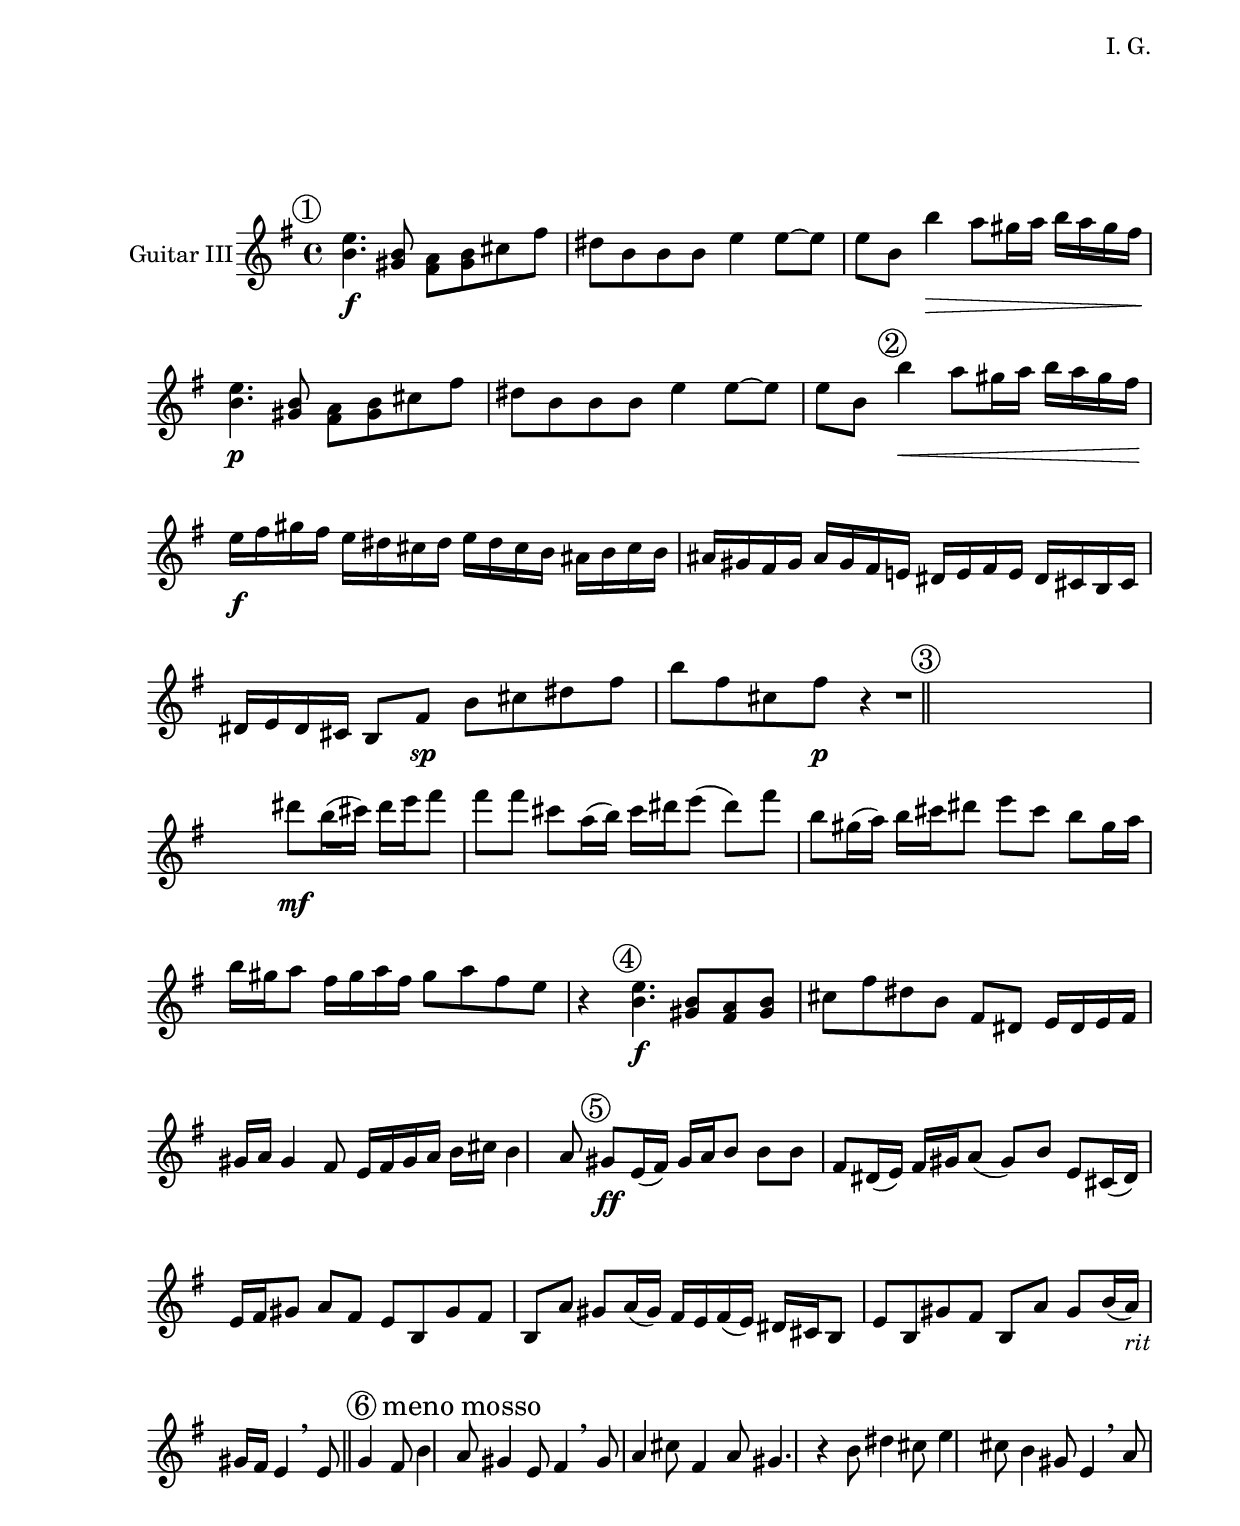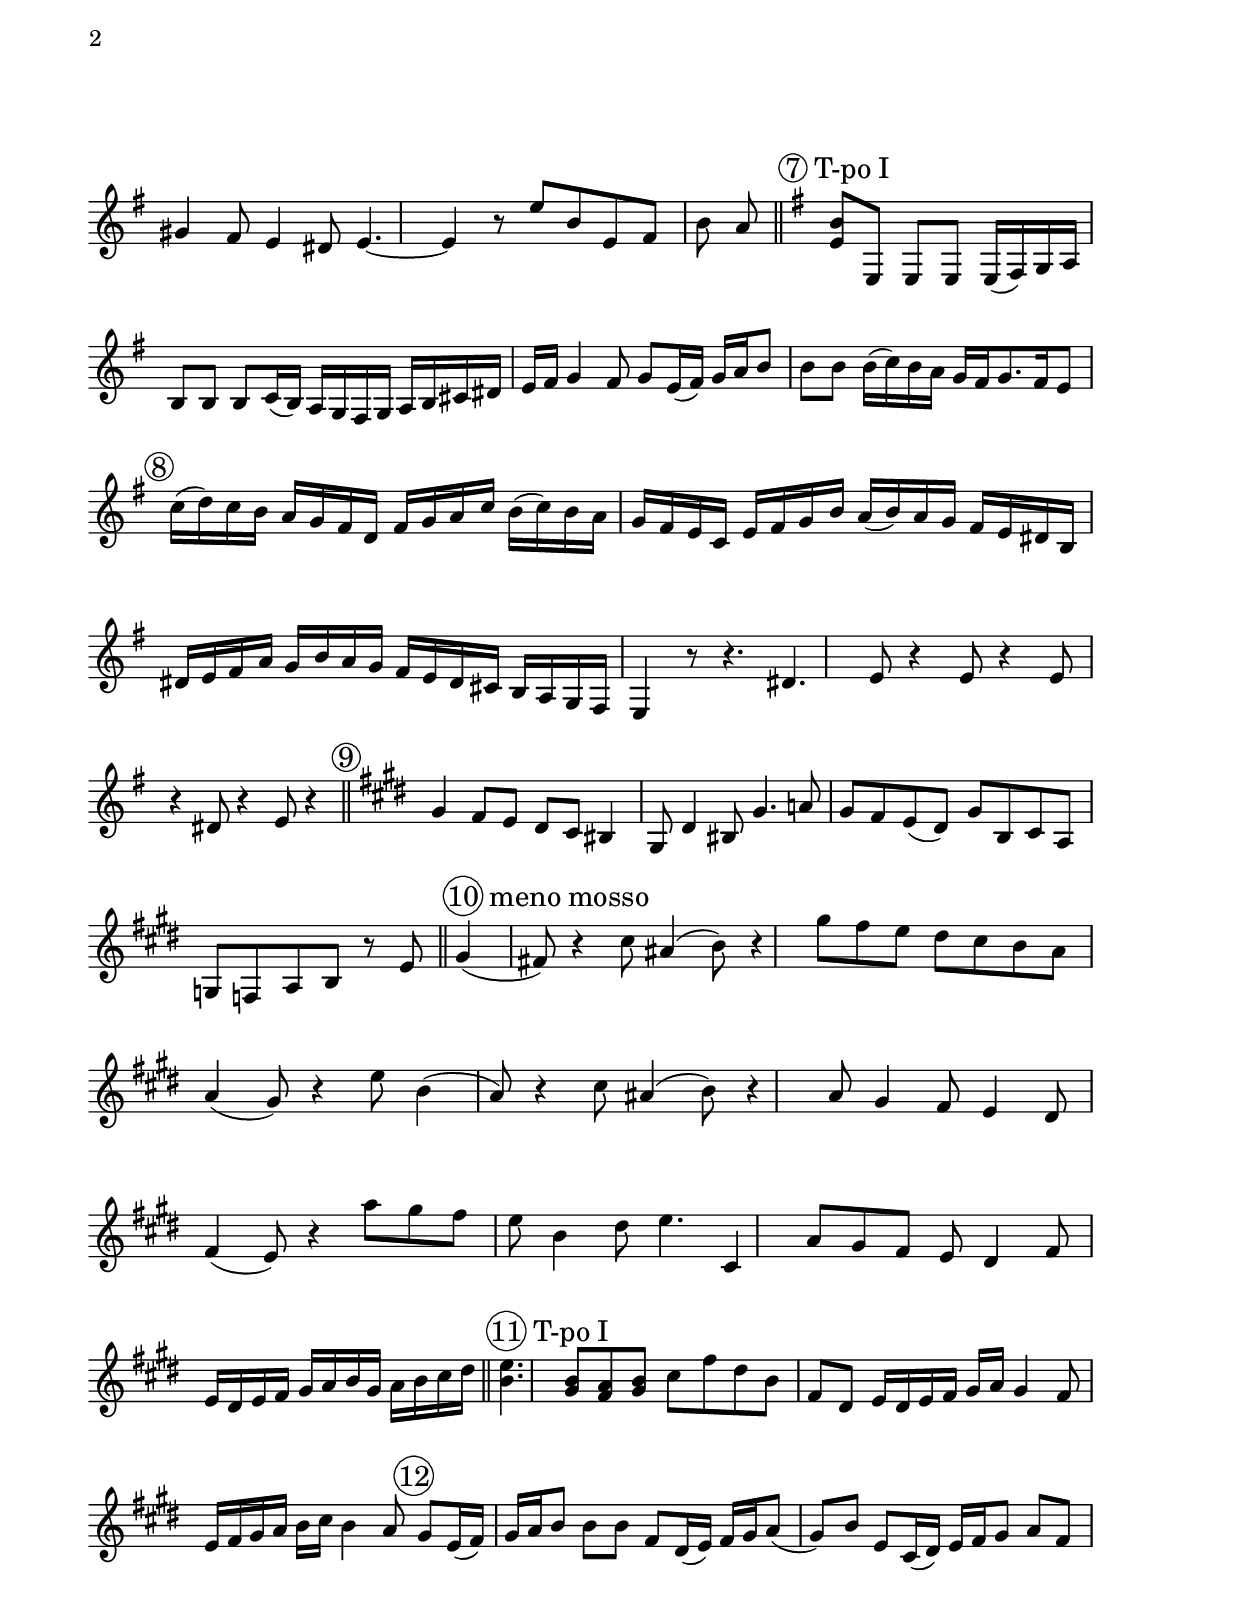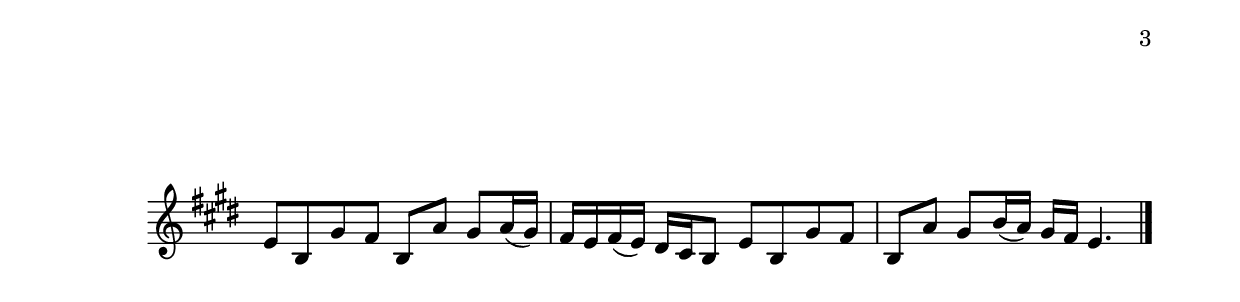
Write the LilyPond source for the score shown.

\version "2.18.0"

\language "deutsch"

\header {
  title = ""
  meter = ""
  composer = "I. G."
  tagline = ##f
}

\paper {
  #(set-paper-size "a4")
  top-system-spacing #'basic-distance = #25
  top-markup-spacing #'basic-distance = #8
  markup-system-spacing #'basic-distance = #26
  system-system-spacing #'basic-distance = #16
  last-bottom-spacing #'basic-distance = #25
  two-sided = ##t
  inner-margin = 25
  outer-margin = 15
}

\layout {
  \context {
    \Score
    \remove "Bar_number_engraver"
  }
}
\include "global.ly"
dynamic = 
%\relative
{
  s2.*3\f s2\> s8. s16\! s2.*3\p s2\< s8. s16\!
  s2.*3\f s8 s8\sp s2 s4. s4.\p s2. s2.*5\mf s2.*4\f
  s2.*6\ff s8. s16^\markup { \italic rit }
}

guitarThree = 
\relative {
  \global
  \mark \markup {\circle 1}
  <h' e>4. <gis h>8< fis a><gis h> cis fis dis h h h e4 e8~e e h
  h'4 a8 gis16 a h a gis fis
  <h, e>4. <gis h>8< fis a><gis h> cis fis dis h h h e4 e8~e e h
  \mark \markup {\circle 2}
  h'4 a8 gis16 a h a gis fis e fis gis fis e dis cis dis e dis cis h
  ais h cis h ais gis fis gis ais gis fis e!
  dis e fis e dis cis h cis dis e dis cis h8 fis' h cis dis fis h fis cis fis r4
  \bar "||"
  \mark \markup {\circle 3}
  R2.dis'8 h16( cis) dis e fis8 fis fis cis a16( h) cis dis e8( dis) fis
  h, gis16( a) h cis dis8 e cis h gis16 a h gis a8 fis16 gis a fis
  gis8 a fis e r4
  \mark \markup {\circle 4}
  <h e>4. <gis h>8< fis a><gis h> cis fis dis h fis dis
  e16 dis e fis gis a gis4 fis8 e16 fis gis a h cis h4 a8
  \mark \markup {\circle 5}
  gis8 e16( fis) gis a h8 h h fis dis16( e) fis gis a8( gis) h e, cis16( dis) e fis gis8 a fis
  e h gis' fis h, a' gis a16( gis) fis e fis( e) dis cis h8
  e h gis' fis h, a' gis h16( a) gis fis e4 \breathe e8
  \bar "||"
  \once \override Score.RehearsalMark.self-alignment-X = #LEFT
  \mark \markup {\circle 6 meno mosso}
  gis4 fis8 h4 a8 gis4 e8 fis4 \breathe gis8
  a4 cis8 fis,4 a8 gis4. r4 h8 dis4 cis8 e4 cis8 h4 gis8 e4 \breathe a8 gis4 fis8 e4 dis8
  e4.~ e4 r8 e'8 h e, fis h a
  \bar "||"
  \key e \minor
  \once \override Score.RehearsalMark.self-alignment-X = #LEFT
  \mark \markup {\circle 7 T-po I}
  <e h'>8 e, e e e16( fis) g a h8 h h c16( h) a g fis g a h cis dis e fis g4 fis8
  g e16( fis) g a h8 h h h16( c) h a g fis g8. fis16 e8
  \mark \markup {\circle 8}
  c'16( d) c h a g fis d fis g a c h( c) h a g fis e c e fis g h
  a( h) a g fis e dis h dis e fis a g h a g fis e dis cis h a g fis
  e4r8 r4. dis'4. e8 r4 e8 r4 e8 r4 dis8 r4 e8 r4
  \bar "||"
  \mark \markup {\circle 9}
  \key e \major
  gis4 fis8 e dis cis his4 gis8 dis'4 his8 gis'4. a!8 gis fis
  e( dis) gis h, cis a g f a h r e
  \bar "||"
  \once \override Score.RehearsalMark.self-alignment-X = #LEFT
  \mark \markup {\circle 10 meno mosso}
  gis4( fis!8) r4 cis'8 ais4( h8) r4 gis'8 fis e dis cis h a a4( gis8) r4 e'8
  h4( a8) r4 cis8 ais4( h8) r4 a8 gis4 fis8 e4 dis8 fis4( e8) r4 a'8 gis fis e h4 dis8
  e4. cis,4 a'8 gis fis e dis4 fis8 e16 dis e fis gis a h gis a h cis dis
  \bar "||"
  \once \override Score.RehearsalMark.self-alignment-X = #LEFT
  \mark \markup {\circle 11 T-po I}
   <h e>4. <gis h>8< fis a><gis h> cis fis dis h fis dis
  e16 dis e fis gis a gis4 fis8 e16 fis gis a h cis h4 a8
  \mark \markup {\circle 12}
  gis8 e16( fis) gis a h8 h h fis dis16( e) fis gis a8( gis) h e, cis16( dis) e fis gis8 a fis
  e h gis' fis h, a' gis a16( gis) fis e fis( e) dis cis h8
  e h gis' fis h, a' gis h16( a) gis fis e4.
  \bar "|."
}

\score {
  <<
  \new Staff \with {
    instrumentName = "Guitar III"
  }
  \guitarThree
  \new Dynamics \dynamic
  >>
}